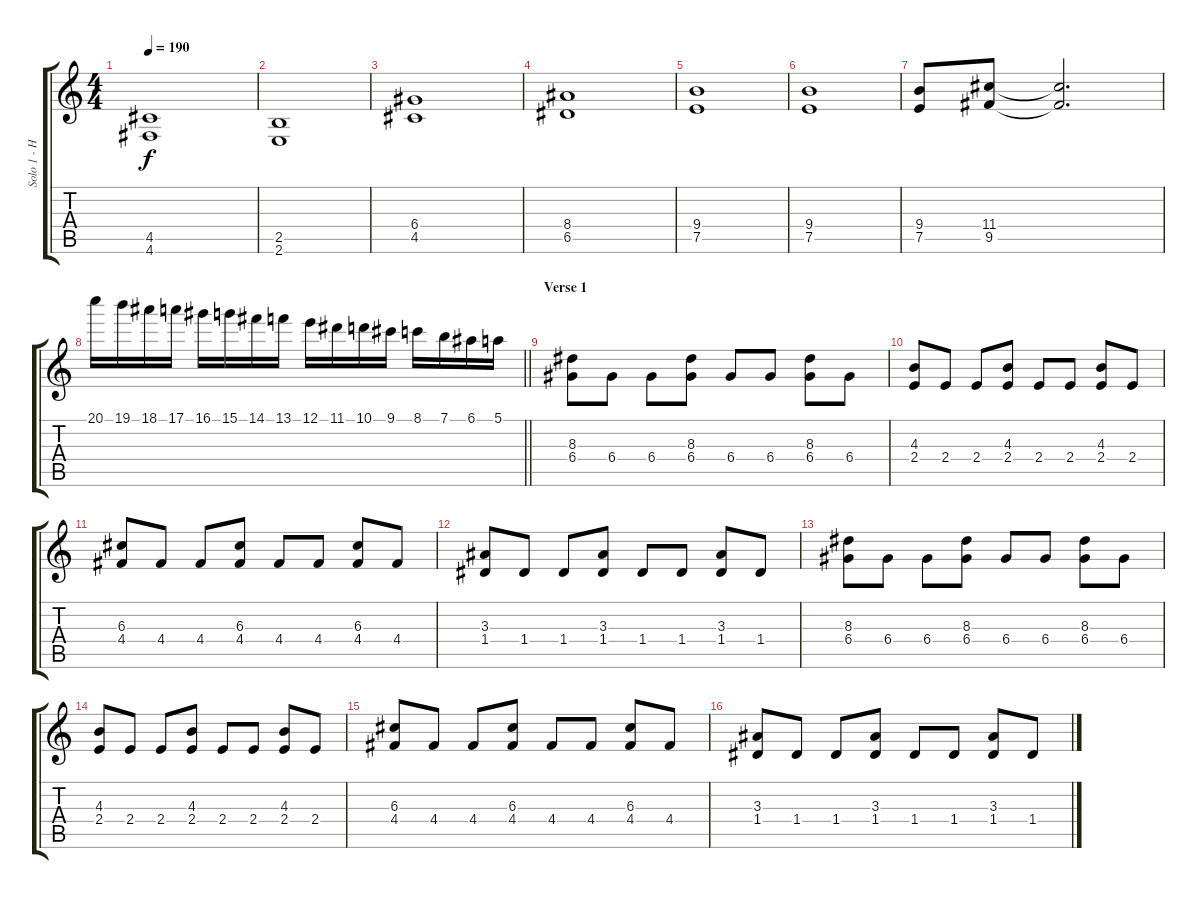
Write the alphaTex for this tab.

\track ("Solo 1 - HV SoS" "Solo 1 - H") {instrument distortionguitar}
\staff {score tabs}
\tuning (E4 B3 G3 D3 A2 D2) {hide}
\ts (4 4)
\tempo 190
\clef g2
\ks c
(4.5 4.6).1{dy f} |
(2.5 2.6).1 |
(6.4 4.5).1 |
(8.4 6.5).1 |
(9.4 7.5).1 |
(9.4 7.5).1 |
(9.4 7.5).8 (11.4 9.5).8 (11.4{t} 9.5{t}).2{d} |
\barLineRight lightlight
20.1.16 19.1.16 18.1.16 17.1.16 16.1.16 15.1.16 14.1.16 13.1.16 12.1.16 11.1.16 10.1.16 9.1.16 8.1.16 7.1.16 6.1.16 5.1.16 |
\section ("" "Verse 1")
(8.3 6.4).8 6.4.8 6.4.8 (8.3 6.4).8 6.4.8 6.4.8 (8.3 6.4).8 6.4.8 |
(4.3 2.4).8 2.4.8 2.4.8 (4.3 2.4).8 2.4.8 2.4.8 (4.3 2.4).8 2.4.8 |
(6.3 4.4).8 4.4.8 4.4.8 (6.3 4.4).8 4.4.8 4.4.8 (6.3 4.4).8 4.4.8 |
(3.3 1.4).8 1.4.8 1.4.8 (3.3 1.4).8 1.4.8 1.4.8 (3.3 1.4).8 1.4.8 |
(8.3 6.4).8 6.4.8 6.4.8 (8.3 6.4).8 6.4.8 6.4.8 (8.3 6.4).8 6.4.8 |
(4.3 2.4).8 2.4.8 2.4.8 (4.3 2.4).8 2.4.8 2.4.8 (4.3 2.4).8 2.4.8 |
(6.3 4.4).8 4.4.8 4.4.8 (6.3 4.4).8 4.4.8 4.4.8 (6.3 4.4).8 4.4.8 |
(3.3 1.4).8 1.4.8 1.4.8 (3.3 1.4).8 1.4.8 1.4.8 (3.3 1.4).8 1.4.8
